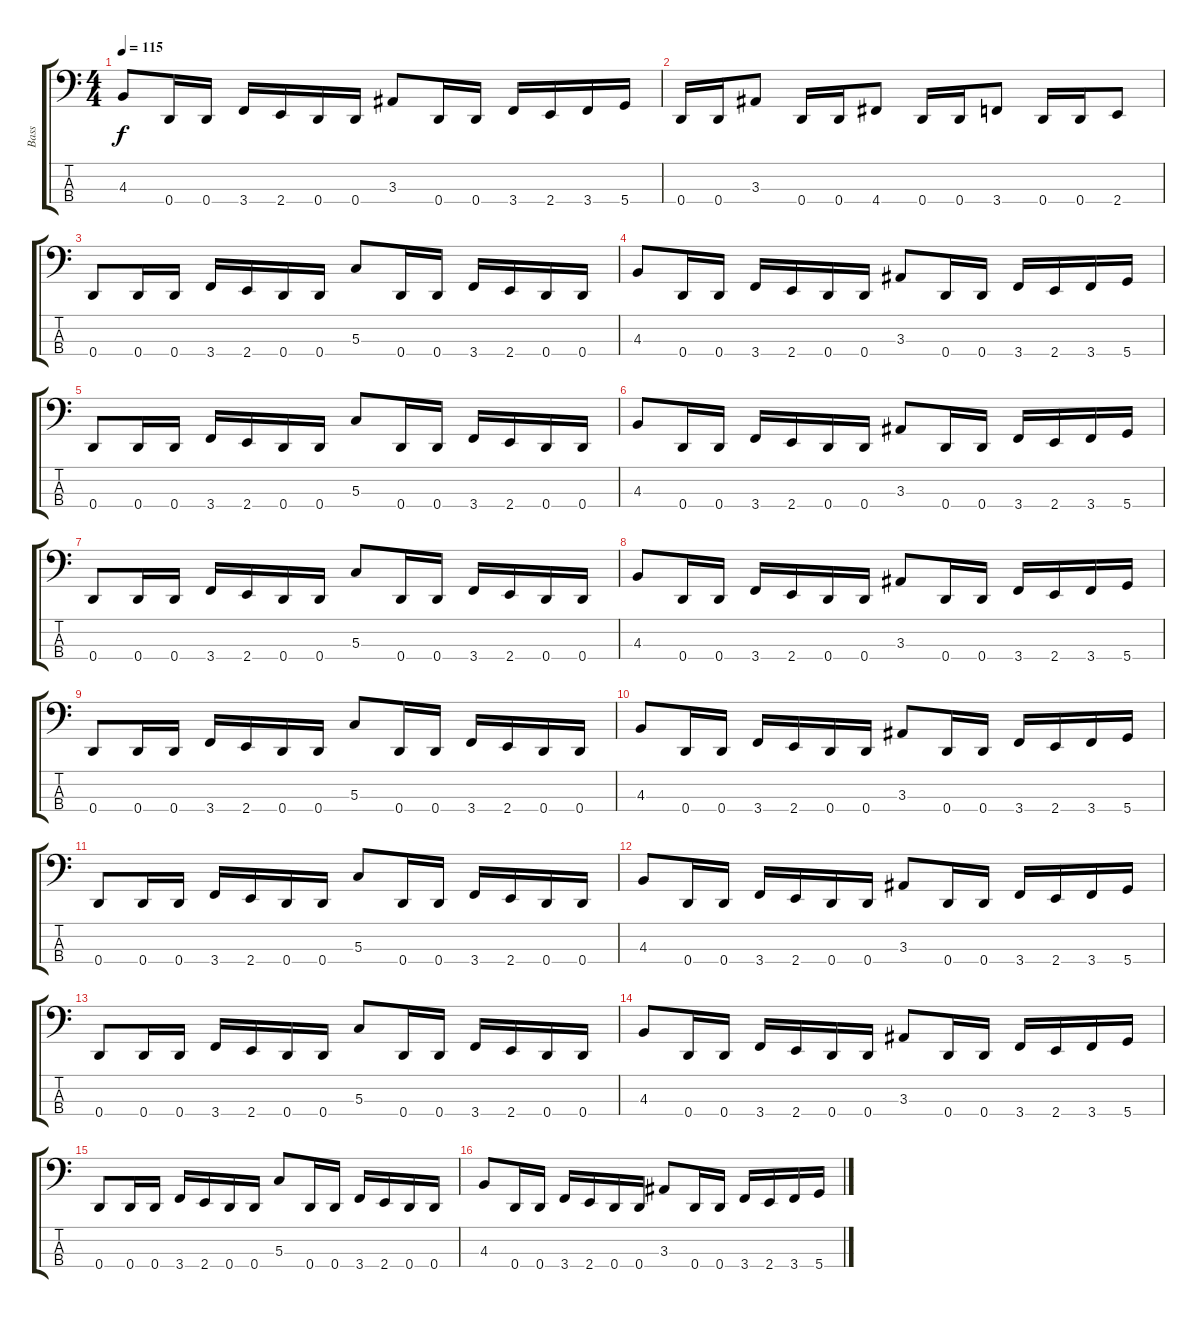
\track ("Bass" "Bass") {instrument electricbasspick}
\staff {score tabs}
\tuning (F2 C2 G1 D1) {hide}
\ts (4 4)
\tempo 115
\clef f4
\ks c
4.3.8{dy f} 0.4.16 0.4.16 3.4.16 2.4.16 0.4.16 0.4.16 3.3.8 0.4.16 0.4.16 3.4.16 2.4.16 3.4.16 5.4.16 |
0.4.16 0.4.16 3.3.8 0.4.16 0.4.16 4.4.8 0.4.16 0.4.16 3.4.8 0.4.16 0.4.16 2.4.8 |
0.4.8 0.4.16 0.4.16 3.4.16 2.4.16 0.4.16 0.4.16 5.3.8 0.4.16 0.4.16 3.4.16 2.4.16 0.4.16 0.4.16 |
4.3.8 0.4.16 0.4.16 3.4.16 2.4.16 0.4.16 0.4.16 3.3.8 0.4.16 0.4.16 3.4.16 2.4.16 3.4.16 5.4.16 |
0.4.8 0.4.16 0.4.16 3.4.16 2.4.16 0.4.16 0.4.16 5.3.8 0.4.16 0.4.16 3.4.16 2.4.16 0.4.16 0.4.16 |
4.3.8 0.4.16 0.4.16 3.4.16 2.4.16 0.4.16 0.4.16 3.3.8 0.4.16 0.4.16 3.4.16 2.4.16 3.4.16 5.4.16 |
0.4.8 0.4.16 0.4.16 3.4.16 2.4.16 0.4.16 0.4.16 5.3.8 0.4.16 0.4.16 3.4.16 2.4.16 0.4.16 0.4.16 |
4.3.8 0.4.16 0.4.16 3.4.16 2.4.16 0.4.16 0.4.16 3.3.8 0.4.16 0.4.16 3.4.16 2.4.16 3.4.16 5.4.16 |
0.4.8 0.4.16 0.4.16 3.4.16 2.4.16 0.4.16 0.4.16 5.3.8 0.4.16 0.4.16 3.4.16 2.4.16 0.4.16 0.4.16 |
4.3.8 0.4.16 0.4.16 3.4.16 2.4.16 0.4.16 0.4.16 3.3.8 0.4.16 0.4.16 3.4.16 2.4.16 3.4.16 5.4.16 |
0.4.8 0.4.16 0.4.16 3.4.16 2.4.16 0.4.16 0.4.16 5.3.8 0.4.16 0.4.16 3.4.16 2.4.16 0.4.16 0.4.16 |
4.3.8 0.4.16 0.4.16 3.4.16 2.4.16 0.4.16 0.4.16 3.3.8 0.4.16 0.4.16 3.4.16 2.4.16 3.4.16 5.4.16 |
0.4.8 0.4.16 0.4.16 3.4.16 2.4.16 0.4.16 0.4.16 5.3.8 0.4.16 0.4.16 3.4.16 2.4.16 0.4.16 0.4.16 |
4.3.8 0.4.16 0.4.16 3.4.16 2.4.16 0.4.16 0.4.16 3.3.8 0.4.16 0.4.16 3.4.16 2.4.16 3.4.16 5.4.16 |
0.4.8 0.4.16 0.4.16 3.4.16 2.4.16 0.4.16 0.4.16 5.3.8 0.4.16 0.4.16 3.4.16 2.4.16 0.4.16 0.4.16 |
4.3.8 0.4.16 0.4.16 3.4.16 2.4.16 0.4.16 0.4.16 3.3.8 0.4.16 0.4.16 3.4.16 2.4.16 3.4.16 5.4.16
